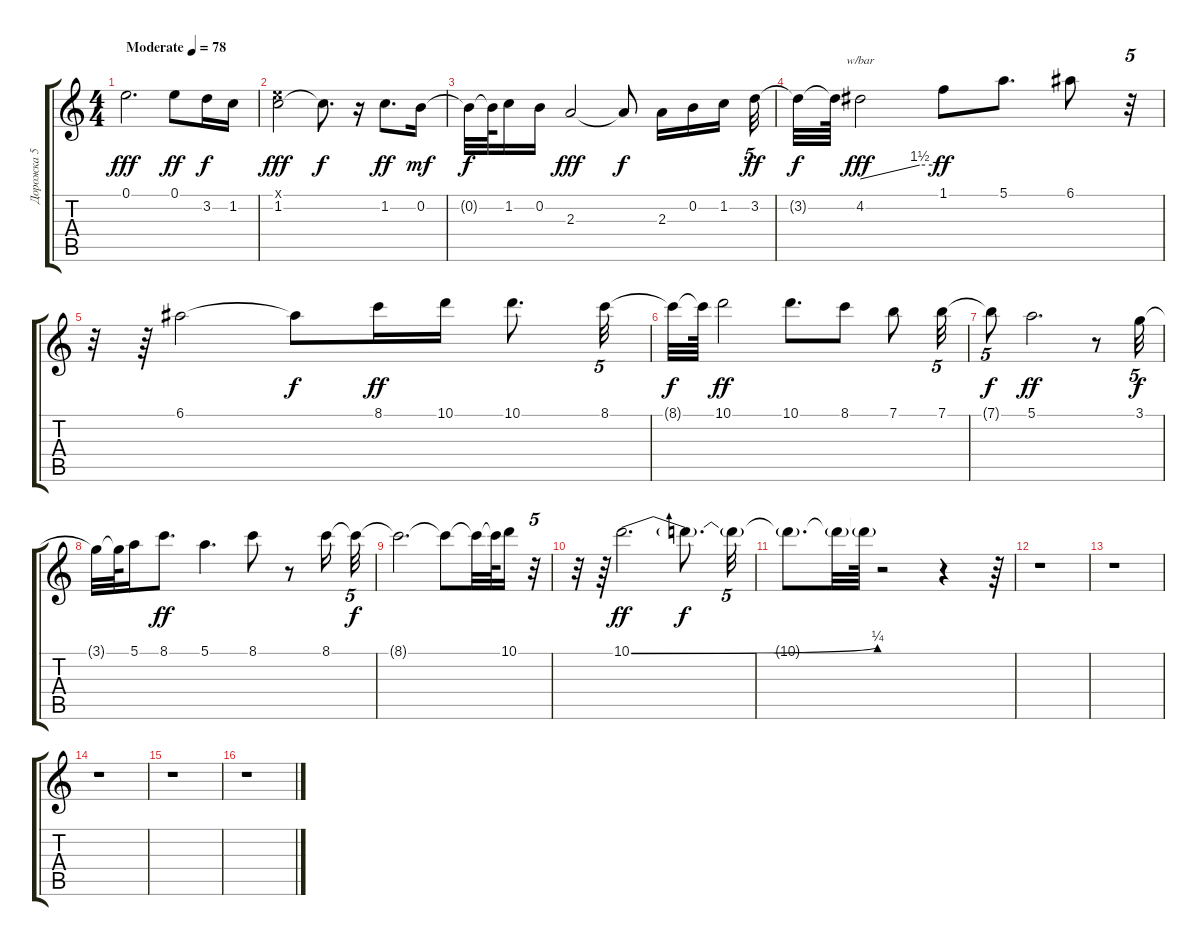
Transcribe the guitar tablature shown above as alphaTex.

\track ("Дорожка 5" "Дорожка 5") {instrument overdrivenguitar}
\staff {score tabs}
\tuning (E4 B3 G3 D3 A2 E2) {hide}
\ts (4 4)
\tempo (78 "Moderate")
\clef g2
\ks c
0.1.2{d dy fff instrument overdrivenguitar} 0.1.8{dy ff} 3.2.16{dy f} 1.2.16 |
(0.1{x} 1.2).2{dy fff} 1.2{t}.8{d dy f} r.16 1.2.8{d dy ff} 0.2.16{dy mf} |
0.2{t}.32{dy f} 0.2{t}.64 1.2.16 0.2.16 2.3.2{dy fff} 2.3{t}.8{dy f} 2.3.16 0.2.16 1.2.16{beam splitsecondary} 3.2.32{tu (5 4) dy ff} |
3.2{t}.32{dy f} 3.2{t}.64 4.2.2{tbe (custom default 0 0 45 6 60 6) dy fff} 1.1.8{dy ff} 5.1.8{d} 6.1.8 r.32{tu (5 4)} |
r.32 r.64 6.1.2 6.1{t}.8{dy f} 8.1.16{dy ff} 10.1.16 10.1.8{d} 8.1.32{tu (5 4)} |
8.1{t}.32{dy f} 8.1{t}.64 10.1.2{dy ff} 10.1.8{d} 8.1.8 7.1.8 7.1.32{tu (5 4)} |
7.1{t}.8{tu (5 4) dy f} 5.1.2{d dy ff} r.8 3.1.32{tu (5 4) dy f} |
3.1{t}.32 3.1{t}.64 5.1.16 8.1.8{d dy ff} 5.1.4{d} 8.1.8 r.8 8.1.16 8.1{t}.32{tu (5 4) dy f} |
8.1{t}.2{d} 8.1{t}.8 8.1{t}.32 8.1{t}.64 10.1.16 r.32{tu (5 4)} |
r.32 r.64 10.1{be (bend 0 0 60 1)}.2{d dy ff volume 15} 10.1{t}.8{d dy f} 10.1{t}.32{tu (5 4)} |
10.1{t}.8{d} 10.1{t}.32 10.1{t}.64 r.2 r.4 r.64 |
r.1 |
r.1 |
r.1 |
r.1 |
r.1
